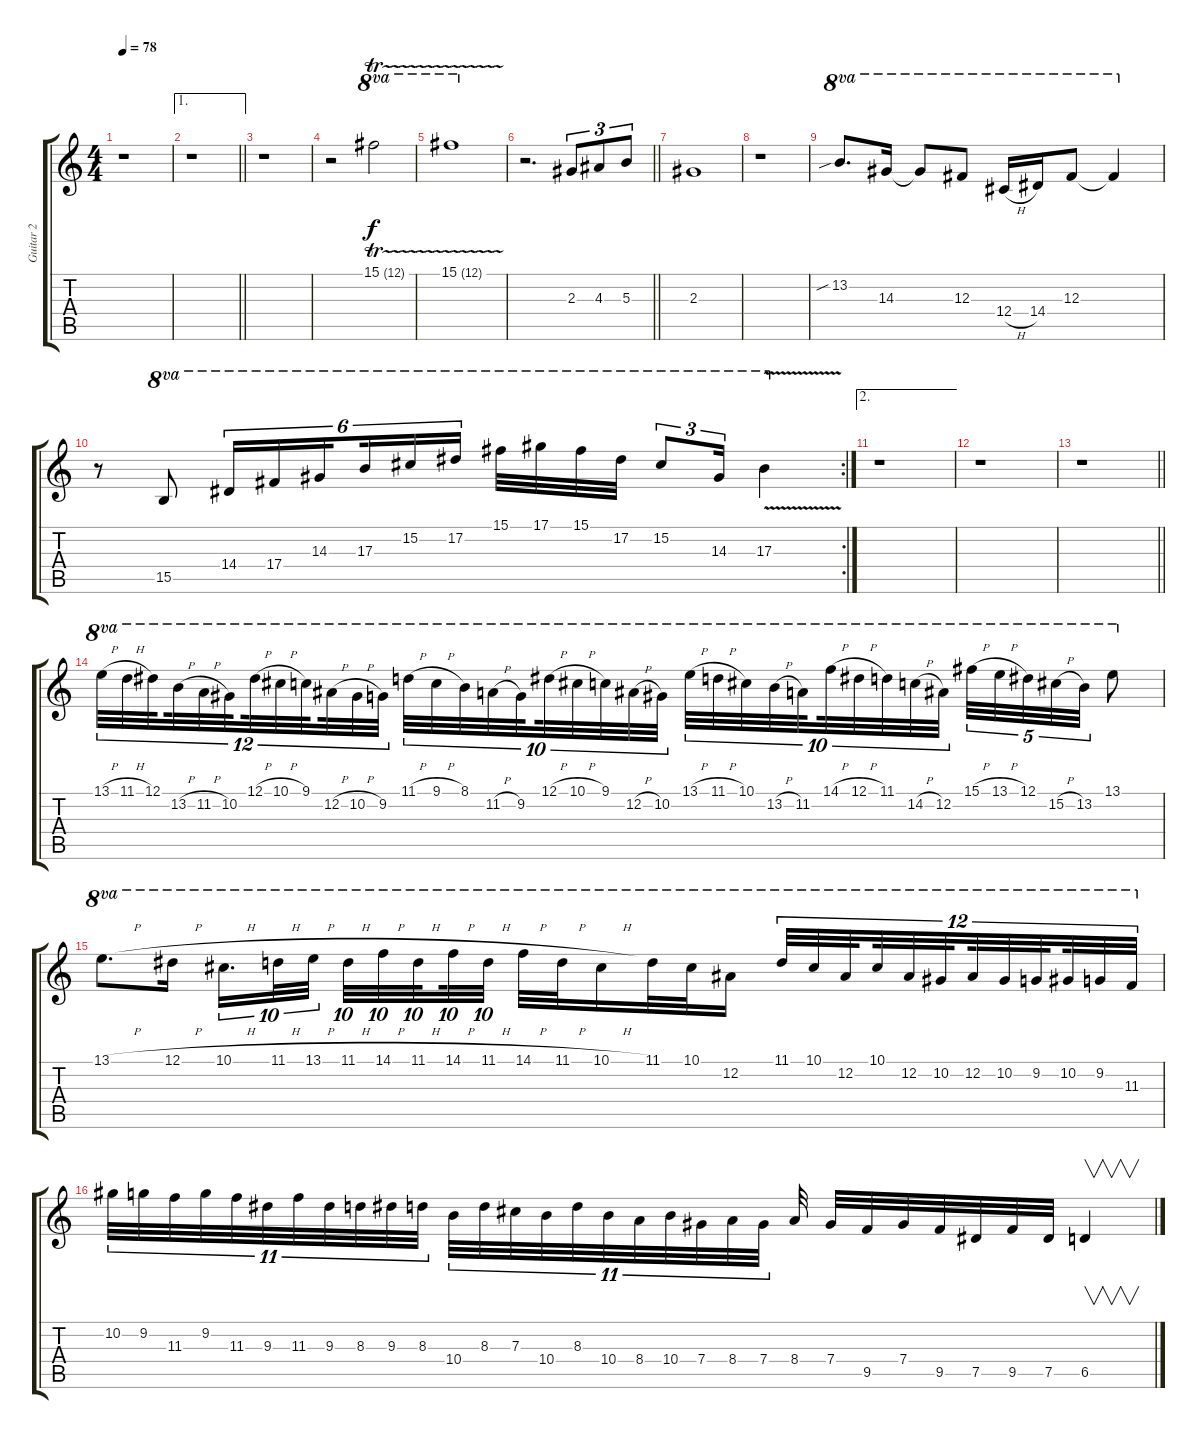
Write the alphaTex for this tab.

\track ("Guitar 2" "Guitar 2") {instrument overdrivenguitar}
\staff {score tabs}
\tuning (Eb4 Bb3 Gb3 Db3 Ab2 Eb2) {hide}
\ts (4 4)
\tempo 78
\clef g2
\ks c
r.1{dy f} |
\ae 1
\barLineRight lightlight
r.1 |
\section ("" " ")
r.1 |
r.2 15.1{tr (12 32)}.2{ot 8va} |
15.1{tr (12 32)}.1{ot 8va} |
\barLineRight lightlight
r.2{d} 2.3.8{tu (3 2)} 4.3.8{tu (3 2)} 5.3.8{tu (3 2)} |
\section ("" " ")
2.3.1 |
r.1 |
13.2{sib}.8{d ot 8va} 14.3.16{ot 8va} 14.3{t}.8{ot 8va} 12.3.8{ot 8va} 12.4{h}.16{ot 8va} 14.4.16{ot 8va} 12.3.8{ot 8va} 12.3{t}.4{ot 8va} |
\rc 2
r.8 15.5.8{ot 8va} 14.4.16{tu (6 4) ot 8va} 17.4.16{tu (6 4) ot 8va} 14.3.16{tu (6 4) ot 8va beam splitsecondary} 17.3.16{tu (6 4) ot 8va} 15.2.16{tu (6 4) ot 8va} 17.2.16{tu (6 4) ot 8va} 15.1.32{ot 8va} 17.1.32{ot 8va} 15.1.32{ot 8va} 17.2.32{ot 8va} 15.2.8{tu (3 2) ot 8va} 14.3.16{tu (3 2) ot 8va} 17.3{v}.4{ot 8va} |
\ae 2
r.1 |
r.1 |
\barLineRight lightlight
r.1 |
13.1{h}.32{tu (12 8) ot 8va} 11.1{h}.32{tu (12 8) ot 8va} 12.1.32{tu (12 8) ot 8va beam splitsecondary} 13.2{h}.32{tu (12 8) ot 8va} 11.2{h}.32{tu (12 8) ot 8va} 10.2.32{tu (12 8) ot 8va beam splitsecondary} 12.1{h}.32{tu (12 8) ot 8va} 10.1{h}.32{tu (12 8) ot 8va} 9.1.32{tu (12 8) ot 8va beam splitsecondary} 12.2{h}.32{tu (12 8) ot 8va} 10.2{h}.32{tu (12 8) ot 8va} 9.2.32{tu (12 8) ot 8va} 11.1{h}.32{tu (10 8) ot 8va} 9.1{h}.32{tu (10 8) ot 8va} 8.1.32{tu (10 8) ot 8va} 11.2{h}.32{tu (10 8) ot 8va} 9.2.32{tu (10 8) ot 8va beam splitsecondary} 12.1{h}.32{tu (10 8) ot 8va} 10.1{h}.32{tu (10 8) ot 8va} 9.1.32{tu (10 8) ot 8va} 12.2{h}.32{tu (10 8) ot 8va} 10.2.32{tu (10 8) ot 8va} 13.1{h}.32{tu (10 8) ot 8va} 11.1{h}.32{tu (10 8) ot 8va} 10.1.32{tu (10 8) ot 8va} 13.2{h}.32{tu (10 8) ot 8va} 11.2.32{tu (10 8) ot 8va beam splitsecondary} 14.1{h}.32{tu (10 8) ot 8va} 12.1{h}.32{tu (10 8) ot 8va} 11.1.32{tu (10 8) ot 8va} 14.2{h}.32{tu (10 8) ot 8va} 12.2.32{tu (10 8) ot 8va} 15.1{h}.32{tu (5 4) ot 8va} 13.1{h}.32{tu (5 4) ot 8va} 12.1.32{tu (5 4) ot 8va} 15.2{h}.32{tu (5 4) ot 8va} 13.2.32{tu (5 4) ot 8va} 13.1.8{ot 8va} |
13.1{h}.8{d ot 8va} 12.1{h}.16{ot 8va} 10.1{h}.16{d tu (10 8) ot 8va} 11.1{h}.32{tu (10 8) ot 8va} 13.1{h}.32{tu (10 8) ot 8va} 11.1{h}.32{tu (10 8) ot 8va} 14.1{h}.32{tu (10 8) ot 8va} 11.1{h}.32{tu (10 8) ot 8va beam splitsecondary} 14.1{h}.32{tu (10 8) ot 8va} 11.1{h}.32{tu (10 8) ot 8va} 14.1{h}.32{ot 8va} 11.1{h}.32{ot 8va} 10.1{h}.16{ot 8va} 11.1.32{ot 8va} 10.1.32{ot 8va} 12.2.16{ot 8va} 11.1.32{tu (12 8) ot 8va} 10.1.32{tu (12 8) ot 8va} 12.2.32{tu (12 8) ot 8va beam splitsecondary} 10.1.32{tu (12 8) ot 8va} 12.2.32{tu (12 8) ot 8va} 10.2.32{tu (12 8) ot 8va beam splitsecondary} 12.2.32{tu (12 8) ot 8va} 10.2.32{tu (12 8) ot 8va} 9.2.32{tu (12 8) ot 8va beam splitsecondary} 10.2.32{tu (12 8) ot 8va} 9.2.32{tu (12 8) ot 8va} 11.3.32{tu (12 8) ot 8va} |
10.2.32{tu (11 8)} 9.2.32{tu (11 8)} 11.3.32{tu (11 8)} 9.2.32{tu (11 8)} 11.3.32{tu (11 8)} 9.3.32{tu (11 8)} 11.3.32{tu (11 8)} 9.3.32{tu (11 8)} 8.3.32{tu (11 8)} 9.3.32{tu (11 8)} 8.3.32{tu (11 8) beam splitsecondary} 10.4.32{tu (11 8)} 8.3.32{tu (11 8)} 7.3.32{tu (11 8)} 10.4.32{tu (11 8)} 8.3.32{tu (11 8)} 10.4.32{tu (11 8)} 8.4.32{tu (11 8)} 10.4.32{tu (11 8)} 7.4.32{tu (11 8)} 8.4.32{tu (11 8)} 7.4.32{tu (11 8) beam splitsecondary} 8.4.32 7.4.32 9.5.32 7.4.32 9.5.32 7.5.32 9.5.32 7.5.32 6.5.4{v}
